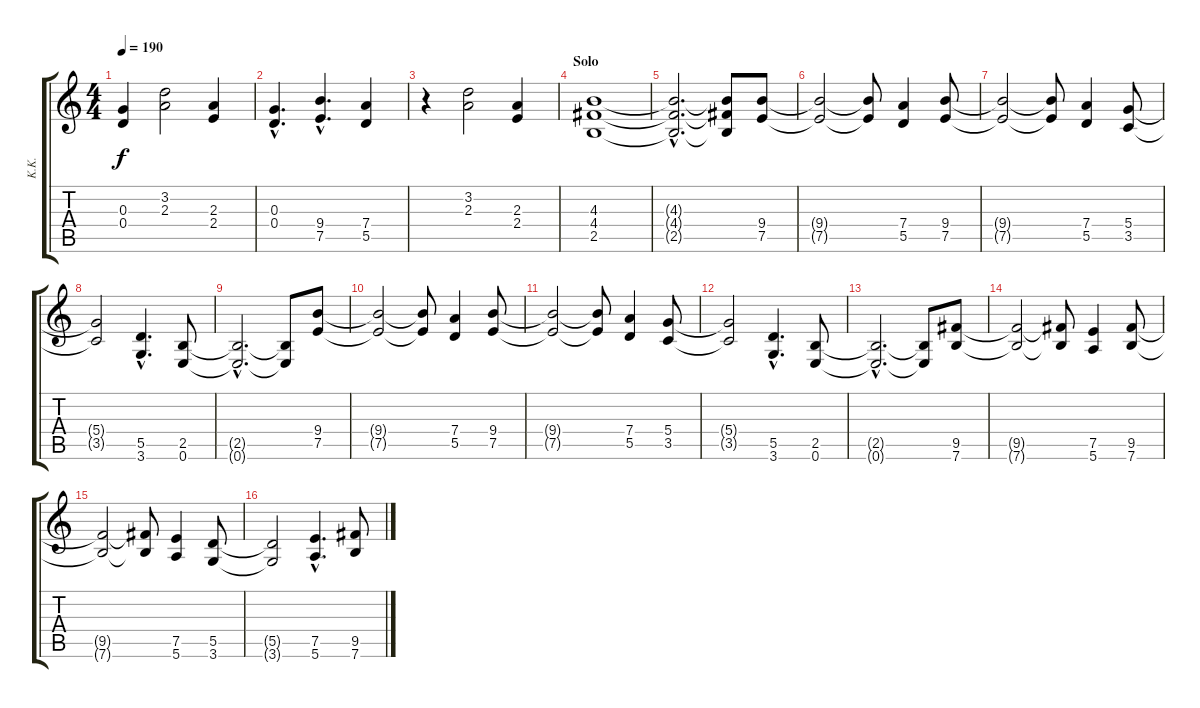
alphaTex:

\track ("K.K." "K.K.") {instrument distortionguitar}
\staff {score tabs}
\tuning (E4 B3 G3 D3 A2 E2) {hide}
\ts (4 4)
\tempo 190
\clef g2
\ks c
(0.3{t} 0.4{t}).4{dy f} (3.2 2.3).2 (2.3 2.4).4 |
(0.3{hac} 0.4{hac}).4{d} (9.4{hac} 7.5{hac}).4{d} (7.4 5.5).4 |
r.4 (3.2 2.3).2 (2.3 2.4).4 |
\section ("" "Solo")
(4.3 4.4 2.5).1 |
(4.3{hac t} 4.4{hac t} 2.5{hac t}).2{d} (4.3{t} 4.4{t} 2.5{t}).8 (9.4 7.5).8 |
(9.4{t} 7.5{t}).2 (9.4{t} 7.5{t}).8 (7.4 5.5).4 (9.4 7.5).8 |
(9.4{t} 7.5{t}).2 (9.4{t} 7.5{t}).8 (7.4 5.5).4 (5.4 3.5).8 |
(5.4{t} 3.5{t}).2 (5.5{hac} 3.6{hac}).4{d} (2.5 0.6).8 |
(2.5{hac t} 0.6{hac t}).2{d} (2.5{t} 0.6{t}).8 (9.4 7.5).8 |
(9.4{t} 7.5{t}).2 (9.4{t} 7.5{t}).8 (7.4 5.5).4 (9.4 7.5).8 |
(9.4{t} 7.5{t}).2 (9.4{t} 7.5{t}).8 (7.4 5.5).4 (5.4 3.5).8 |
(5.4{t} 3.5{t}).2 (5.5{hac} 3.6{hac}).4{d} (2.5 0.6).8 |
(2.5{hac t} 0.6{hac t}).2{d} (2.5{t} 0.6{t}).8 (9.5 7.6).8 |
(9.5{t} 7.6{t}).2 (9.5{t} 7.6{t}).8 (7.5 5.6).4 (9.5 7.6).8 |
(9.5{t} 7.6{t}).2 (9.5{t} 7.6{t}).8 (7.5 5.6).4 (5.5 3.6).8 |
(5.5{t} 3.6{t}).2 (7.5{hac} 5.6{hac}).4{d} (9.5 7.6).8
